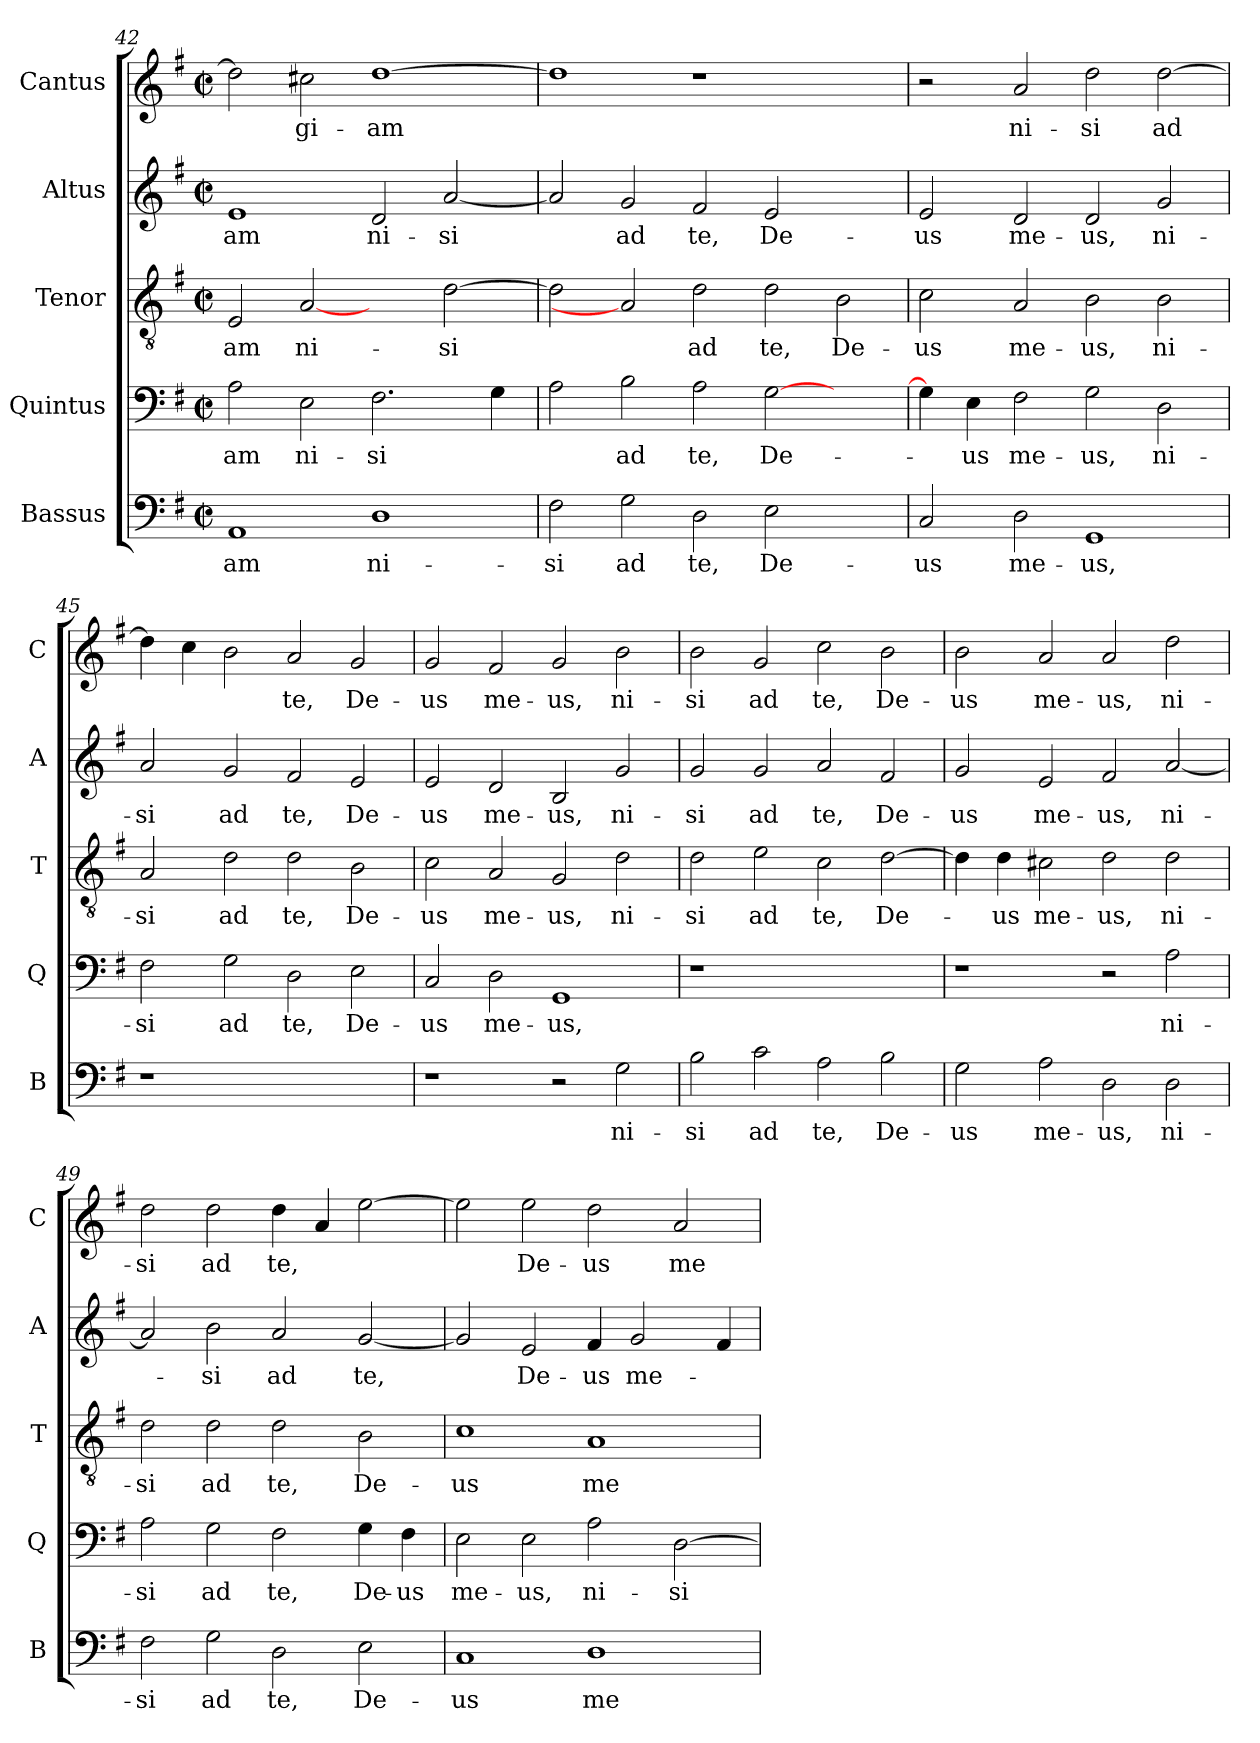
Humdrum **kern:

**kern	**text	**kern	**text	**kern	**text	**kern	**text	**kern	**text
*part5	*part5	*part4	*part4	*part3	*part3	*part2	*part2	*part1	*part1
*staff5	*staff5	*staff4	*staff4	*staff3	*staff3	*staff2	*staff2	*staff1	*staff1
*I"Bassus	*	*I"Quintus	*	*I"Tenor	*	*I"Altus	*	*I"Cantus	*
*I'B	*	*I'Q	*	*I'T	*	*I'A	*	*I'C	*
*clefF4	*	*clefF4	*	*clefGv2	*	*clefG2	*	*clefG2	*
*k[f#]	*	*k[f#]	*	*k[f#]	*	*k[f#]	*	*k[f#]	*
*G:	*	*G:	*	*G:	*	*G:	*	*G:	*
*M2/2	*	*M2/2	*	*M2/2	*	*M2/2	*	*M2/2	*
*met(c|)	*	*met(c|)	*	*met(c|)	*	*met(c|)	*	*met(c|)	*
=42	=42	=42	=42	=42	=42	=42	=42	=42	=42
!	!LO:LY:b	!	!LO:LY:b	!	!LO:LY:b	!	!LO:LY:b	!	!
1AA	-am	2A\	-am	2E/	-am	1e	-am	2dd\]	.
!	!	!	!LO:LY:b	!	!LO:LY:b	!	!	!	!LO:LY:b
.	.	2E\	ni-	[2A	ni-	.	.	2cc#X\	-gi-
!	!LO:LY:b	!	!LO:LY:b	!	!	!	!LO:LY:b	!	!LO:LY:b
1D	ni-	2.F#\	-si	2ryy	.	2d/	ni-	[1dd	-am
!	!	!	!	!	!LO:LY:b	!	!LO:LY:b	!	!
.	.	.	.	[2d\	-si	[2a/	-si	.	.
.	.	4G\	.	.	.	.	.	.	.
=43	=43	=43	=43	=43	=43	=43	=43	=43	=43
!	!LO:LY:b	!	!	!	!	!	!	!	!
2F#\	-si	2A\	.	2d\]	.	2a/]	.	1dd]	.
!	!LO:LY:b	!	!LO:LY:b	!	!	!	!LO:LY:b	!	!
2G\	ad	2B\	ad	2A]	.	2g/	ad	.	.
!	!LO:LY:b	!	!LO:LY:b	!	!LO:LY:b	!	!LO:LY:b	!	!
2D\	te,	2A\	te,	2d\	ad	2f#/	te,	1r	.
!	!LO:LY:b	!	!LO:LY:b	!	!LO:LY:b	!	!LO:LY:b	!	!
2E\	De-	[2G\	De-	2d\	te,	2e/	De-	.	.
!	!	!	!	!	!LO:LY:b	!	!	!	!
2ryy	.	2ryy	.	2B\	De-	2ryy	.	2ryy	.
=44	=44	=44	=44	=44	=44	=44	=44	=44	=44
!	!LO:LY:b	!	!	!	!LO:LY:b	!	!LO:LY:b	!	!
2C/	-us	4G\]	.	2c\	-us	2e/	-us	2r	.
!	!	!	!LO:LY:b	!	!	!	!	!	!
.	.	4E\	-us	.	.	.	.	.	.
!	!LO:LY:b	!	!LO:LY:b	!	!LO:LY:b	!	!LO:LY:b	!	!LO:LY:b
2D\	me-	2F#\	me-	2A/	me-	2d/	me-	2a/	ni-
!	!LO:LY:b	!	!LO:LY:b	!	!LO:LY:b	!	!LO:LY:b	!	!LO:LY:b
1GG	-us,	2G\	-us,	2B\	-us,	2d/	-us,	2dd\	-si
!	!	!	!LO:LY:b	!	!LO:LY:b	!	!LO:LY:b	!	!LO:LY:b
.	.	2D\	ni-	2B\	ni-	2g/	ni-	[2dd\	ad
!!LO:LB:g=z
=45	=45	=45	=45	=45	=45	=45	=45	=45	=45
!	!	!	!LO:LY:b	!	!LO:LY:b	!	!LO:LY:b	!	!
1r	.	2F#\	-si	2A/	-si	2a/	-si	4dd\]	.
.	.	.	.	.	.	.	.	4cc\	.
!	!	!	!LO:LY:b	!	!LO:LY:b	!	!LO:LY:b	!	!
.	.	2G\	ad	2d\	ad	2g/	ad	2b\	.
!	!	!	!LO:LY:b	!	!LO:LY:b	!	!LO:LY:b	!	!LO:LY:b
1ryy	.	2D\	te,	2d\	te,	2f#/	te,	2a/	te,
!	!	!	!LO:LY:b	!	!LO:LY:b	!	!LO:LY:b	!	!LO:LY:b
.	.	2E\	De-	2B\	De-	2e/	De-	2g/	De-
=46	=46	=46	=46	=46	=46	=46	=46	=46	=46
!	!	!	!LO:LY:b	!	!LO:LY:b	!	!LO:LY:b	!	!LO:LY:b
1r	.	2C/	-us	2c\	-us	2e/	-us	2g/	-us
!	!	!	!LO:LY:b	!	!LO:LY:b	!	!LO:LY:b	!	!LO:LY:b
.	.	2D\	me-	2A/	me-	2d/	me-	2f#/	me-
!	!	!	!LO:LY:b	!	!LO:LY:b	!	!LO:LY:b	!	!LO:LY:b
2r	.	1GG	-us,	2G/	-us,	2B/	-us,	2g/	-us,
!	!LO:LY:b	!	!	!	!LO:LY:b	!	!LO:LY:b	!	!LO:LY:b
2G\	ni-	.	.	2d\	ni-	2g/	ni-	2b\	ni-
=47	=47	=47	=47	=47	=47	=47	=47	=47	=47
!	!LO:LY:b	!	!	!	!LO:LY:b	!	!LO:LY:b	!	!LO:LY:b
2B\	-si	1r	.	2d\	-si	2g/	-si	2b\	-si
!	!LO:LY:b	!	!	!	!LO:LY:b	!	!LO:LY:b	!	!LO:LY:b
2c\	ad	.	.	2e\	ad	2g/	ad	2g/	ad
!	!LO:LY:b	!	!	!	!LO:LY:b	!	!LO:LY:b	!	!LO:LY:b
2A\	te,	1ryy	.	2c\	te,	2a/	te,	2cc\	te,
!	!LO:LY:b	!	!	!	!LO:LY:b	!	!LO:LY:b	!	!LO:LY:b
2B\	De-	.	.	[2d\	De-	2f#/	De-	2b\	De-
=48	=48	=48	=48	=48	=48	=48	=48	=48	=48
!	!LO:LY:b	!	!	!	!	!	!LO:LY:b	!	!LO:LY:b
2G\	-us	1r	.	4d\]	.	2g/	-us	2b\	-us
!	!	!	!	!	!LO:LY:b	!	!	!	!
.	.	.	.	4d\	-us	.	.	.	.
!	!LO:LY:b	!	!	!	!LO:LY:b	!	!LO:LY:b	!	!LO:LY:b
2A\	me-	.	.	2c#X\	me-	2e/	me-	2a/	me-
!	!LO:LY:b	!	!	!	!LO:LY:b	!	!LO:LY:b	!	!LO:LY:b
2D\	-us,	2r	.	2d\	-us,	2f#/	-us,	2a/	-us,
!	!LO:LY:b	!	!LO:LY:b	!	!LO:LY:b	!	!LO:LY:b	!	!LO:LY:b
2D\	ni-	2A\	ni-	2d\	ni-	[2a/	ni-	2dd\	ni-
=49	=49	=49	=49	=49	=49	=49	=49	=49	=49
!	!LO:LY:b	!	!LO:LY:b	!	!LO:LY:b	!	!	!	!LO:LY:b
2F#\	-si	2A\	-si	2d\	-si	2a/]	.	2dd\	-si
!	!LO:LY:b	!	!LO:LY:b	!	!LO:LY:b	!	!LO:LY:b	!	!LO:LY:b
2G\	ad	2G\	ad	2d\	ad	2b\	-si	2dd\	ad
!	!LO:LY:b	!	!LO:LY:b	!	!LO:LY:b	!	!LO:LY:b	!	!LO:LY:b
2D\	te,	2F#\	te,	2d\	te,	2a/	ad	4dd\	te,
.	.	.	.	.	.	.	.	4a/	.
!	!LO:LY:b	!	!LO:LY:b	!	!LO:LY:b	!	!LO:LY:b	!	!
2E\	De-	4G\	De-	2B\	De-	[2g/	te,	[2ee\	.
!	!	!	!LO:LY:b	!	!	!	!	!	!
.	.	4F#\	-us	.	.	.	.	.	.
!!LO:LB:g=z
=50	=50	=50	=50	=50	=50	=50	=50	=50	=50
!	!LO:LY:b	!	!LO:LY:b	!	!LO:LY:b	!	!	!	!
1C	-us	2E\	me-	1c	-us	2g/]	.	2ee\]	.
!	!	!	!LO:LY:b	!	!	!	!LO:LY:b	!	!LO:LY:b
.	.	2E\	-us,	.	.	2e/	De-	2ee\	De-
!	!LO:LY:b	!	!LO:LY:b	!	!LO:LY:b	!	!LO:LY:b	!	!LO:LY:b
1D	me-	2A\	ni-	1A	me-	4f#/	-us	2dd\	-us
!	!	!	!	!	!	!	!LO:LY:b	!	!
.	.	.	.	.	.	2g/	me-	.	.
!	!	!	!LO:LY:b	!	!	!	!	!	!LO:LY:b
.	.	[2D\	-si	.	.	.	.	2a/	me-
.	.	.	.	.	.	4f#/	.	.	.
=	=	=	=	=	=	=	=	=	=
*-	*-	*-	*-	*-	*-	*-	*-	*-	*-
